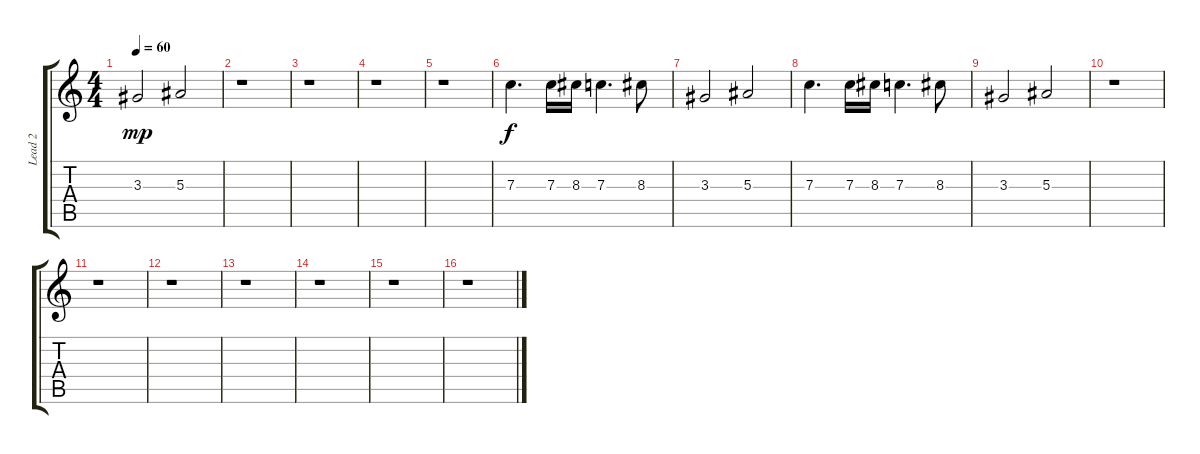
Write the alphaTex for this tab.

\track ("Lead 2" "Lead 2") {instrument distortionguitar}
\staff {score tabs}
\tuning (D4 A3 F3 C3 G2 C2) {hide}
\ts (4 4)
\tempo 60
\clef g2
\ks c
3.3.2{dy mp} 5.3.2 |
r.1 |
r.1 |
r.1 |
r.1 |
7.3.4{d dy f} 7.3.16 8.3.16 7.3.4{d} 8.3.8 |
3.3.2 5.3.2 |
7.3.4{d} 7.3.16 8.3.16 7.3.4{d} 8.3.8 |
3.3.2 5.3.2 |
r.1 |
r.1 |
r.1 |
r.1 |
r.1 |
r.1 |
r.1
